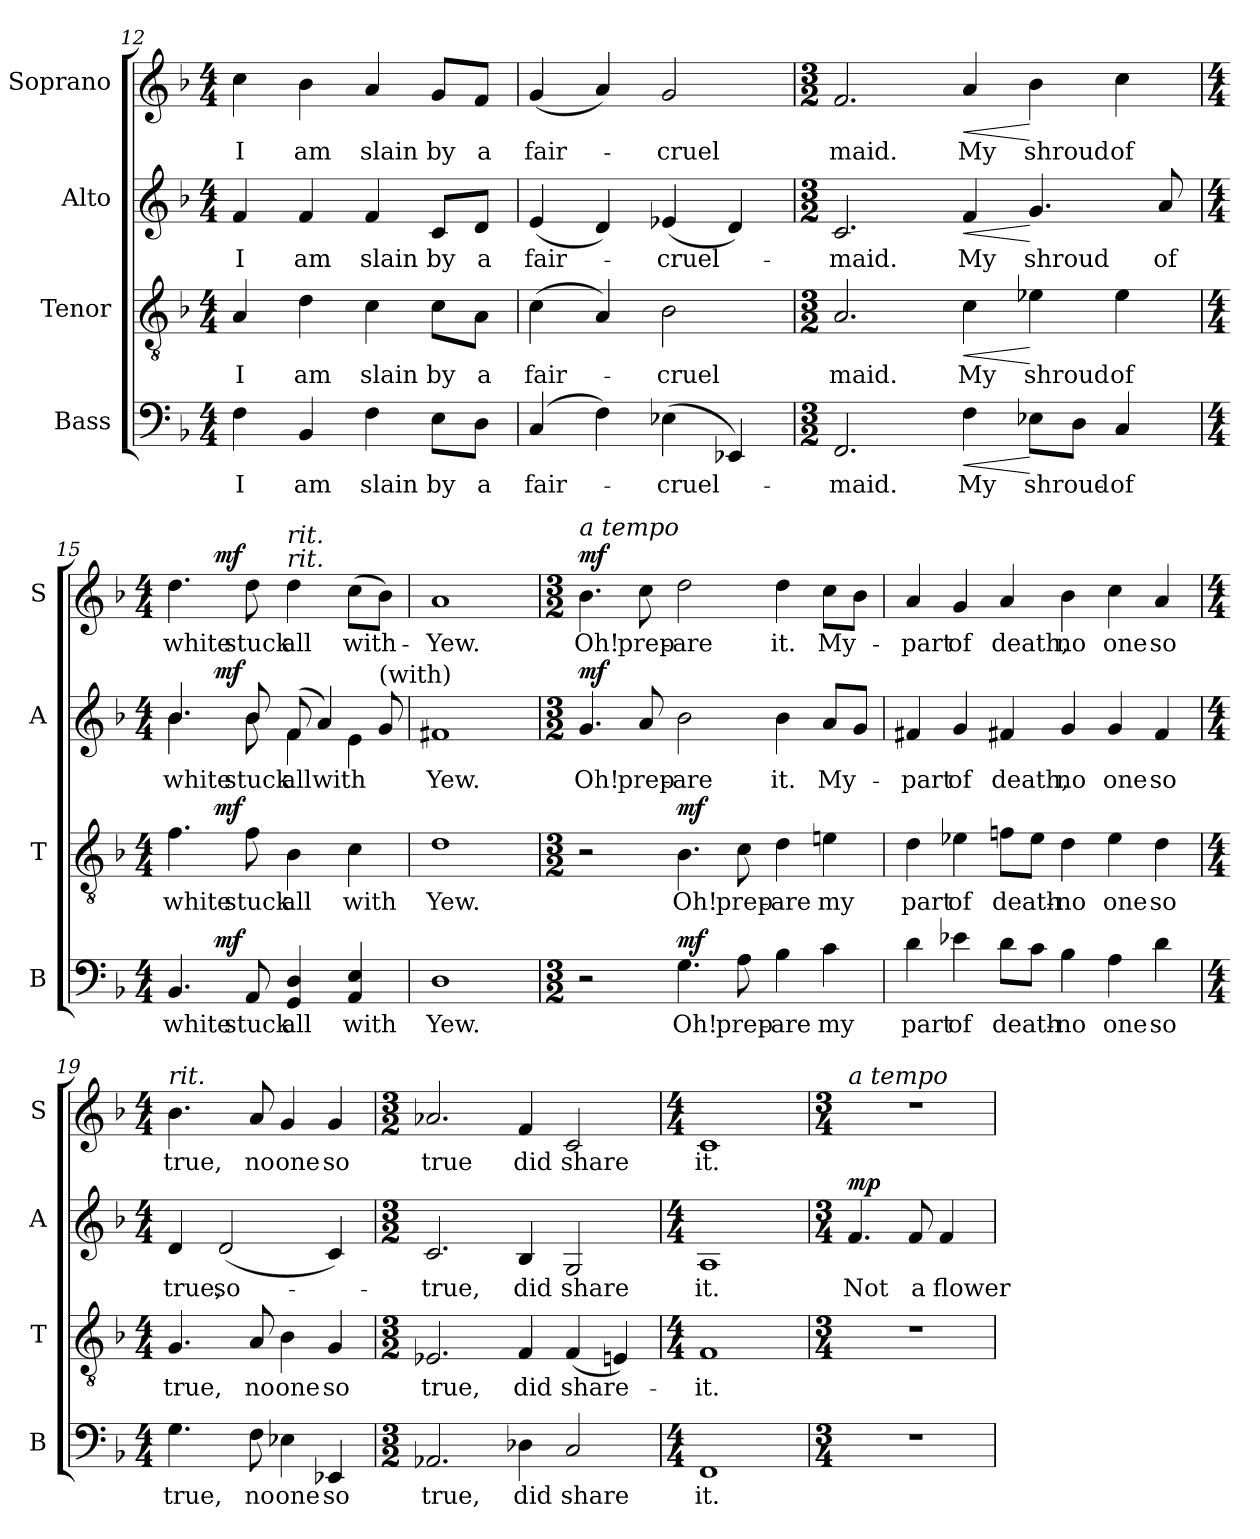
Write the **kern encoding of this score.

**kern	**text	**dynam	**kern	**text	**dynam	**kern	**text	**dynam	**kern	**text	**dynam
*part4	*part4	*part4	*part3	*part3	*part3	*part2	*part2	*part2	*part1	*part1	*part1
*staff4	*staff4	*staff4	*staff3	*staff3	*staff3	*staff2	*staff2	*staff2	*staff1	*staff1	*staff1
*I"Bass	*	*	*I"Tenor	*	*	*I"Alto	*	*	*I"Soprano	*	*
*I'B	*	*	*I'T	*	*	*I'A	*	*	*I'S	*	*
*clefF4	*	*	*clefGv2	*	*	*clefG2	*	*	*clefG2	*	*
*k[b-]	*	*	*k[b-]	*	*	*k[b-]	*	*	*k[b-]	*	*
*F:	*	*	*F:	*	*	*F:	*	*	*F:	*	*
*M4/4	*	*	*M4/4	*	*	*M4/4	*	*	*M4/4	*	*
=12	=12	=12	=12	=12	=12	=12	=12	=12	=12	=12	=12
!	!LO:LY:b	!	!	!LO:LY:b	!	!	!LO:LY:b	!	!	!LO:LY:b	!
4F\	I	.	4A/	I	.	4f/	I	.	4cc\	I	.
!	!LO:LY:b	!	!	!LO:LY:b	!	!	!LO:LY:b	!	!	!LO:LY:b	!
4BB-/	am	.	4d\	am	.	4f/	am	.	4b-\	am	.
!	!LO:LY:b	!	!	!LO:LY:b	!	!	!LO:LY:b	!	!	!LO:LY:b	!
4F\	slain	.	4c\	slain	.	4f/	slain	.	4a/	slain	.
!	!LO:LY:b	!	!	!LO:LY:b	!	!	!LO:LY:b	!	!	!LO:LY:b	!
8E\L	by	.	8c\L	by	.	8c/L	by	.	8g/L	by	.
!	!LO:LY:b	!	!	!LO:LY:b	!	!	!LO:LY:b	!	!	!LO:LY:b	!
8D\J	a	.	8A\J	a	.	8d/J	a	.	8f/J	a	.
!!LO:LB:g=z
=13	=13	=13	=13	=13	=13	=13	=13	=13	=13	=13	=13
!	!LO:LY:b	!	!	!LO:LY:b	!	!	!LO:LY:b	!	!	!LO:LY:b	!
(>4C/	fair-	.	(>4c\	fair-	.	(<4e/	fair-	.	(<4g/	fair-	.
4F\)	.	.	4A/)	.	.	4d/)	.	.	4a/)	.	.
!	!LO:LY:b	!	!	!LO:LY:b	!	!	!LO:LY:b	!	!	!LO:LY:b	!
(>4E-X\	-cruel-	.	2B-\	-cruel	.	(<4e-X/	-cruel-	.	2g/	-cruel	.
4EE-X/)	.	.	.	.	.	4d/)	.	.	.	.	.
=14	=14	=14	=14	=14	=14	=14	=14	=14	=14	=14	=14
*M3/2	*	*	*M3/2	*	*	*M3/2	*	*	*M3/2	*	*
!	!LO:LY:b	!	!	!LO:LY:b	!	!	!LO:LY:b	!	!	!LO:LY:b	!
2.FF/	-maid.	.	2.A/	maid.	.	2.c/	-maid.	.	2.f/	maid.	.
!	!LO:LY:b	!LO:HP:b	!	!LO:LY:b	!LO:HP:b	!	!LO:LY:b	!LO:HP:b	!	!LO:LY:b	!LO:HP:b
4F\	My	<	4c\	My	<	4f/	My	<	4a/	My	<
!	!LO:LY:b	!	!	!LO:LY:b	!	!	!LO:LY:b	!	!	!LO:LY:b	!
8E-X\L	shroud-	[	4e-X\	shroud	[	4.g/	shroud	[	4b-\	shroud	[
8D\J	.	.	.	.	.	.	.	.	.	.	.
!	!LO:LY:b	!	!	!LO:LY:b	!	!	!	!	!	!LO:LY:b	!
4C/	-of	.	4e-\	of	.	.	.	.	4cc\	of	.
!	!	!	!	!	!	!	!LO:LY:b	!	!	!	!
.	.	.	.	.	.	8a/	of	.	.	.	.
=15	=15	=15	=15	=15	=15	=15	=15	=15	=15	=15	=15
*M4/4	*	*	*M4/4	*	*	*M4/4	*	*	*M4/4	*	*
!	!LO:LY:b	!	!	!LO:LY:b	!	!	!LO:LY:b	!	!	!LO:LY:b	!
*^	*	*	*^	*	*	*^	*	*	*^	*	*
*	*	*	*	*	*	*	*	*	*^	*	*	*	*	*	*
4.BB-/	4ryy	white	.	4.f\	4ryy	white	.	4.b-/	4.b-\	4ryy	white	.	4.dd\	4ryy	white	.
!	!	!	!LO:DY:a	!	!	!	!LO:DY:a	!	!	!	!	!LO:DY:a	!	!	!	!LO:DY:a
.	2.ryy	.	mf	.	2.ryy	.	mf	.	.	2.ryy	.	mf	.	2.ryy	.	mf
!	!	!LO:LY:b	!	!	!	!LO:LY:b	!	!	!	!	!LO:LY:b	!	!	!	!LO:LY:b	!
8AA/	.	stuck	.	8f\	.	stuck	.	8b-/	8b-\	.	stuck	.	8dd\	.	stuck	.
!	!	!	!	!	!	!	!	!	!	!	!	!	!LO:TX:a:i:t=rit.	!	!	!
!	!	!	!	!	!	!	!	!	!	!	!	!	!LO:TX:a:i:t=rit.	!	!	!
!	!	!LO:LY:b	!	!	!	!LO:LY:b	!	!	!	!	!LO:LY:b	!	!	!	!LO:LY:b	!
4GG/ 4D/	.	all	.	4B-\	.	all	.	(>8f/	4f\	.	all	.	4dd\	.	all	.
!	!	!	!	!	!	!	!	!	!	!	!LO:LY:b	!	!	!	!	!
.	.	.	.	.	.	.	.	4a/)	.	.	with	.	.	.	.	.
!	!	!LO:LY:b	!	!	!	!LO:LY:b	!	!	!	!	!	!	!	!	!LO:LY:b	!
4AA/ 4E/	.	with	.	4c\	.	with	.	.	4e\	.	.	.	(>8cc\L	.	with-	.
!	!	!	!	!	!	!	!	!LO:TX:a:t=(with)	!	!	!	!	!	!	!	!
.	.	.	.	.	.	.	.	8g/	.	.	.	.	8b-\J)	.	.	.
=16	=16	=16	=16	=16	=16	=16	=16	=16	=16	=16	=16	=16	=16	=16	=16	=16
!	!	!LO:LY:b	!	!	!	!LO:LY:b	!	!	!	!	!LO:LY:b	!	!	!	!LO:LY:b	!
*v	*v	*	*	*	*	*	*	*v	*v	*v	*	*	*v	*v	*	*
*	*	*	*v	*v	*	*	*	*	*	*	*	*
1D	Yew.	.	1d	Yew.	.	1f#X	Yew.	.	1a	-Yew.	.
!!LO:PB:g=z
=17	=17	=17	=17	=17	=17	=17	=17	=17	=17	=17	=17
*M3/2	*	*	*M3/2	*	*	*M3/2	*	*	*M3/2	*	*
!	!	!	!	!	!	!	!	!	!LO:TX:a:i:t=a tempo	!	!
!	!	!	!	!	!	!	!LO:LY:b	!LO:DY:a	!	!LO:LY:b	!LO:DY:a
2r	.	.	2r	.	.	4.g/	Oh!	mf	4.b-\	Oh!	mf
!	!	!	!	!	!	!	!LO:LY:b	!	!	!LO:LY:b	!
.	.	.	.	.	.	8a/	prep-	.	8cc\	prep-	.
!	!LO:LY:b	!LO:DY:a	!	!LO:LY:b	!LO:DY:a	!	!LO:LY:b	!	!	!LO:LY:b	!
4.G\	Oh!	mf	4.B-\	Oh!	mf	2b-\	-are	.	2dd\	-are	.
!	!LO:LY:b	!	!	!LO:LY:b	!	!	!	!	!	!	!
8A\	prep-	.	8c\	prep-	.	.	.	.	.	.	.
!	!LO:LY:b	!	!	!LO:LY:b	!	!	!LO:LY:b	!	!	!LO:LY:b	!
4B-\	-are	.	4d\	-are	.	4b-\	it.	.	4dd\	it.	.
!	!LO:LY:b	!	!	!LO:LY:b	!	!	!LO:LY:b	!	!	!LO:LY:b	!
4c\	my	.	4en\	my	.	8a/L	My-	.	8cc\L	My-	.
.	.	.	.	.	.	8g/J	.	.	8b-\J	.	.
=18	=18	=18	=18	=18	=18	=18	=18	=18	=18	=18	=18
!	!LO:LY:b	!	!	!LO:LY:b	!	!	!LO:LY:b	!	!	!LO:LY:b	!
4d\	part	.	4d\	part	.	4f#X/	-part	.	4a/	-part	.
!	!LO:LY:b	!	!	!LO:LY:b	!	!	!LO:LY:b	!	!	!LO:LY:b	!
4e-X\	of	.	4e-X\	of	.	4g/	of	.	4g/	of	.
!	!LO:LY:b	!	!	!LO:LY:b	!	!	!LO:LY:b	!	!	!LO:LY:b	!
8d\L	death-	.	8fn\L	death-	.	4f#X/	death,	.	4a/	death,	.
8c\J	.	.	8e-\J	.	.	.	.	.	.	.	.
!	!LO:LY:b	!	!	!LO:LY:b	!	!	!LO:LY:b	!	!	!LO:LY:b	!
4B-\	-no	.	4d\	-no	.	4g/	no	.	4b-\	no	.
!	!LO:LY:b	!	!	!LO:LY:b	!	!	!LO:LY:b	!	!	!LO:LY:b	!
4A\	one	.	4e-\	one	.	4g/	one	.	4cc\	one	.
!	!LO:LY:b	!	!	!LO:LY:b	!	!	!LO:LY:b	!	!	!LO:LY:b	!
4d\	so	.	4d\	so	.	4f#/	so	.	4a/	so	.
=19	=19	=19	=19	=19	=19	=19	=19	=19	=19	=19	=19
*M4/4	*	*	*M4/4	*	*	*M4/4	*	*	*M4/4	*	*
!	!	!	!	!	!	!	!	!	!LO:TX:a:i:t=rit.	!	!
!	!LO:LY:b	!	!	!LO:LY:b	!	!	!LO:LY:b	!	!	!LO:LY:b	!
4.G\	true,	.	4.G/	true,	.	4d/	true,	.	4.b-\	true,	.
!	!	!	!	!	!	!	!LO:LY:b	!	!	!	!
.	.	.	.	.	.	(<2d/	so-	.	.	.	.
!	!LO:LY:b	!	!	!LO:LY:b	!	!	!	!	!	!LO:LY:b	!
8F\	no	.	8A/	no	.	.	.	.	8a/	no	.
!	!LO:LY:b	!	!	!LO:LY:b	!	!	!	!	!	!LO:LY:b	!
4E-X\	one	.	4B-\	one	.	.	.	.	4g/	one	.
!	!LO:LY:b	!	!	!LO:LY:b	!	!	!	!	!	!LO:LY:b	!
4EE-X/	so	.	4G/	so	.	4c/)	.	.	4g/	so	.
=20	=20	=20	=20	=20	=20	=20	=20	=20	=20	=20	=20
*M3/2	*	*	*M3/2	*	*	*M3/2	*	*	*M3/2	*	*
!	!LO:LY:b	!	!	!LO:LY:b	!	!	!LO:LY:b	!	!	!LO:LY:b	!
2.AA-X/	true,	.	2.E-X/	true,	.	2.c/	-true,	.	2.a-X/	true	.
!	!LO:LY:b	!	!	!LO:LY:b	!	!	!LO:LY:b	!	!	!LO:LY:b	!
4D-X\	did	.	4F/	did	.	4B-/	did	.	4f/	did	.
!	!LO:LY:b	!	!	!LO:LY:b	!	!	!LO:LY:b	!	!	!LO:LY:b	!
2C/	share	.	(<4F/	share-	.	2G/	share	.	2c/	share	.
.	.	.	4En/)	.	.	.	.	.	.	.	.
!!LO:LB:g=z
=21	=21	=21	=21	=21	=21	=21	=21	=21	=21	=21	=21
*M4/4	*	*	*M4/4	*	*	*M4/4	*	*	*M4/4	*	*
!	!LO:LY:b	!	!	!LO:LY:b	!	!	!LO:LY:b	!	!	!LO:LY:b	!
1FF	it.	.	1F	-it.	.	1A	it.	.	1c	it.	.
=22	=22	=22	=22	=22	=22	=22	=22	=22	=22	=22	=22
*M3/4	*	*	*M3/4	*	*	*M3/4	*	*	*M3/4	*	*
!	!	!	!	!	!	!	!	!	!LO:TX:a:i:t=a tempo	!	!
!	!	!	!	!	!	!	!LO:LY:b	!LO:DY:a	!	!	!
2.r	.	.	2.r	.	.	4.f/	Not	mp	2.r	.	.
!	!	!	!	!	!	!	!LO:LY:b	!	!	!	!
.	.	.	.	.	.	8f/	a	.	.	.	.
!	!	!	!	!	!	!	!LO:LY:b	!	!	!	!
.	.	.	.	.	.	4f/	flower	.	.	.	.
=	=	=	=	=	=	=	=	=	=	=	=
*-	*-	*-	*-	*-	*-	*-	*-	*-	*-	*-	*-
